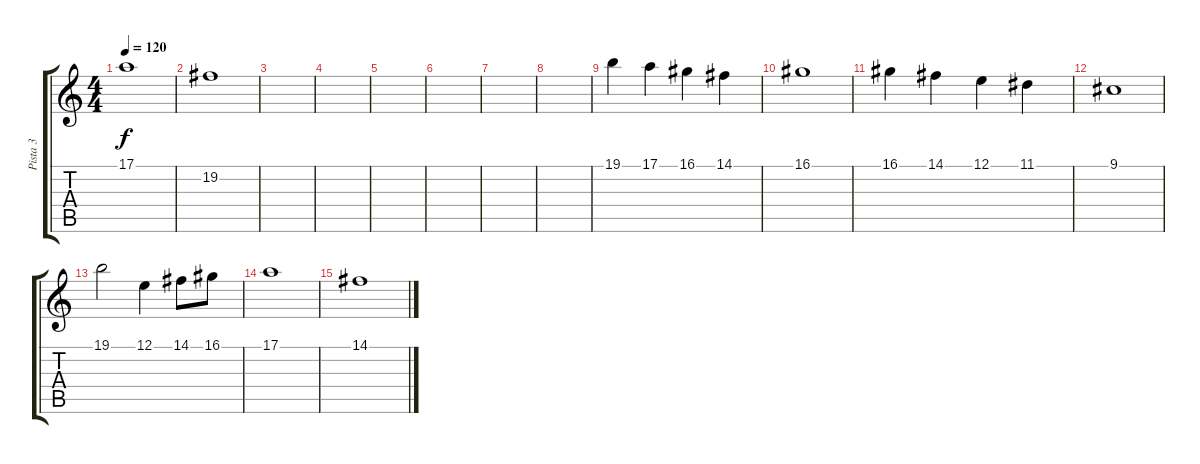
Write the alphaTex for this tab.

\track ("Pista 3" "Pista 3") {instrument acousticgrandpiano}
\staff {score tabs}
\tuning (E4 B3 G3 D3 A2 E2) {hide}
\ts (4 4)
\tempo 120
\clef g2
\ks c
17.1.1{dy f} |
19.2.1 |
|
|
|
|
|
|
19.1.4 17.1.4 16.1.4 14.1.4 |
16.1.1 |
16.1.4 14.1.4 12.1.4 11.1.4 |
9.1.1 |
19.1.2 12.1.4 14.1.8 16.1.8 |
17.1.1 |
14.1.1
